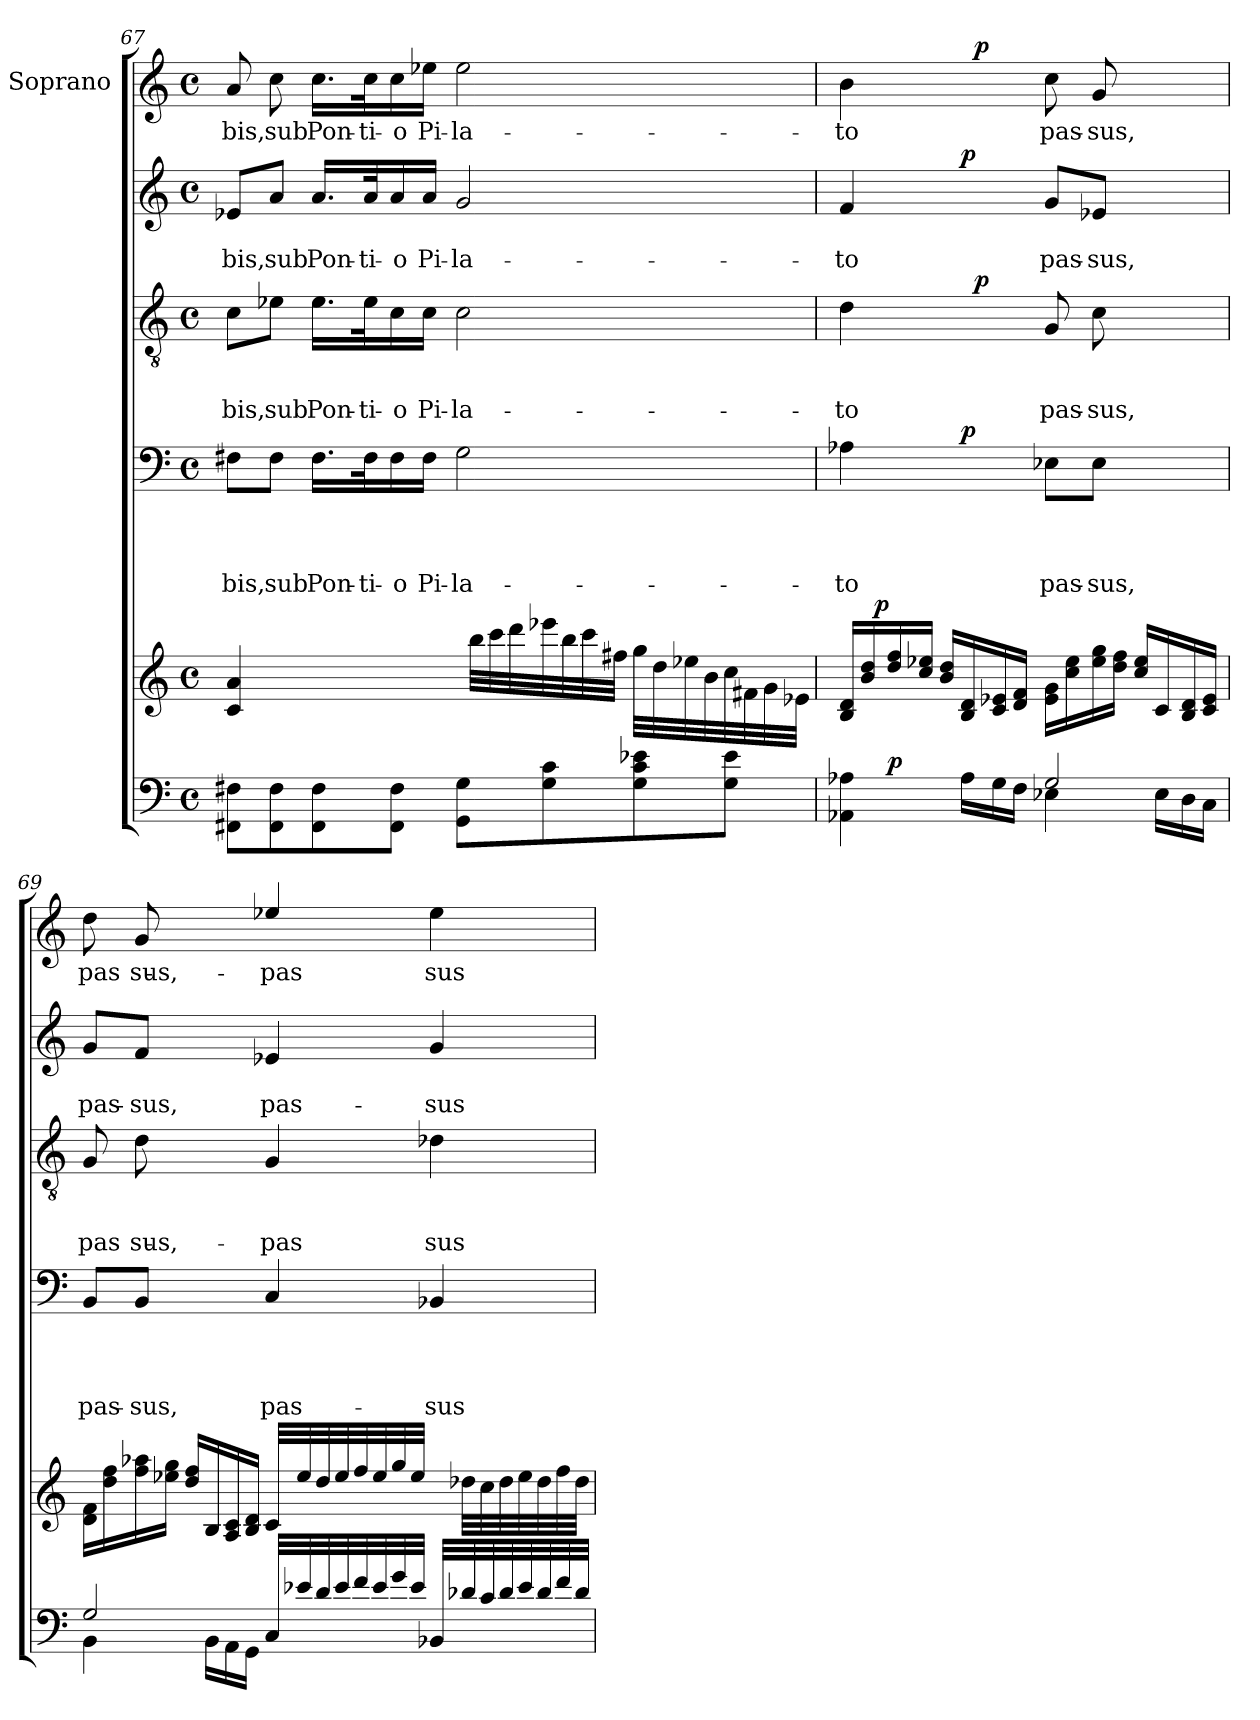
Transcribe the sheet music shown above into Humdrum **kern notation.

**kern	**dynam	**kern	**dynam	**kern	**text	**text	**text	**text	**dynam	**kern	**text	**text	**text	**dynam	**kern	**text	**text	**dynam	**kern	**text	**dynam
*part6	*part6	*part5	*part5	*part4	*part4	*part4	*part4	*part4	*part4	*part3	*part3	*part3	*part3	*part3	*part2	*part2	*part2	*part2	*part1	*part1	*part1
*staff6	*staff6	*staff5	*staff5	*staff4	*staff4	*staff4	*staff4	*staff4	*staff4	*staff3	*staff3	*staff3	*staff3	*staff3	*staff2	*staff2	*staff2	*staff2	*staff1	*staff1	*staff1
*	*	*	*	*	*	*	*	*	*	*	*	*	*	*	*	*	*	*	*I"Soprano	*	*
*clefF4	*	*clefG2	*	*clefF4	*	*	*	*	*	*clefGv2	*	*	*	*	*clefG2	*	*	*	*clefG2	*	*
*k[]	*	*k[]	*	*k[]	*	*	*	*	*	*k[]	*	*	*	*	*k[]	*	*	*	*k[]	*	*
*C:	*	*C:	*	*C:	*	*	*	*	*	*C:	*	*	*	*	*C:	*	*	*	*C:	*	*
*M4/4	*	*M4/4	*	*M4/4	*	*	*	*	*	*M4/4	*	*	*	*	*M4/4	*	*	*	*M4/4	*	*
*met(c)	*	*met(c)	*	*met(c)	*	*	*	*	*	*met(c)	*	*	*	*	*met(c)	*	*	*	*met(c)	*	*
=67	=67	=67	=67	=67	=67	=67	=67	=67	=67	=67	=67	=67	=67	=67	=67	=67	=67	=67	=67	=67	=67
!	!	!	!	!	!	!	!	!LO:LY:b	!	!	!	!	!LO:LY:b	!	!	!	!LO:LY:b	!	!	!LO:LY:b	!
8FF#X\ 8F#X\L	.	4c/ 4a/	.	8F#X\L	.	.	.	-bis,	.	8c\L	.	.	-bis,	.	8e-X/L	.	-bis,	.	8a/	-bis,	.
!	!	!	!	!	!	!	!	!LO:LY:b	!	!	!	!	!LO:LY:b	!	!	!	!LO:LY:b	!	!	!LO:LY:b	!
8FF#\ 8F#\	.	.	.	8F#\J	.	.	.	sub	.	8e-X\J	.	.	sub	.	8a/J	.	sub	.	8cc\	sub	.
!	!	!	!	!	!	!	!	!LO:LY:b	!	!	!	!	!LO:LY:b	!	!	!	!LO:LY:b	!	!	!LO:LY:b	!
8FF#\ 8F#\	.	4ryy	.	16.F#\LL	.	.	.	Pon-	.	16.e-\LL	.	.	Pon-	.	16.a/LL	.	Pon-	.	16.cc\LL	Pon-	.
!	!	!	!	!	!	!	!	!LO:LY:b	!	!	!	!	!LO:LY:b	!	!	!	!LO:LY:b	!	!	!LO:LY:b	!
.	.	.	.	32F#\k	.	.	.	-ti-	.	32e-\k	.	.	-ti-	.	32a/k	.	-ti-	.	32cc\k	-ti-	.
!	!	!	!	!	!	!	!	!LO:LY:b	!	!	!	!	!LO:LY:b	!	!	!	!LO:LY:b	!	!	!LO:LY:b	!
8FF#\ 8F#\J	.	.	.	16F#\	.	.	.	-o	.	16c\	.	.	-o	.	16a/	.	-o	.	16cc\	-o	.
!	!	!	!	!	!	!	!	!LO:LY:b	!	!	!	!	!LO:LY:b	!	!	!	!LO:LY:b	!	!	!LO:LY:b	!
.	.	.	.	16F#\JJ	.	.	.	Pi-	.	16c\JJ	.	.	Pi-	.	16a/JJ	.	Pi-	.	16ee-X\JJ	Pi-	.
!	!	!	!	!	!	!	!	!LO:LY:b	!	!	!	!	!LO:LY:b	!	!	!	!LO:LY:b	!	!	!LO:LY:b	!
8GG\ 8G\L	.	32ryy	.	2G\	.	.	.	-la-	.	2c\	.	.	-la-	.	2g/	.	-la-	.	2ee-\	-la-	.
.	.	32bb\LLL	.	.	.	.	.	.	.	.	.	.	.	.	.	.	.	.	.	.	.
.	.	32ccc\	.	.	.	.	.	.	.	.	.	.	.	.	.	.	.	.	.	.	.
.	.	32ddd\	.	.	.	.	.	.	.	.	.	.	.	.	.	.	.	.	.	.	.
8G\ 8c\	.	32eee-X\	.	.	.	.	.	.	.	.	.	.	.	.	.	.	.	.	.	.	.
.	.	32bb\	.	.	.	.	.	.	.	.	.	.	.	.	.	.	.	.	.	.	.
.	.	32ccc\	.	.	.	.	.	.	.	.	.	.	.	.	.	.	.	.	.	.	.
.	.	32ff#X\JJJ	.	.	.	.	.	.	.	.	.	.	.	.	.	.	.	.	.	.	.
8G\ 8c\ 8e-X\	.	32gg\LLL	.	.	.	.	.	.	.	.	.	.	.	.	.	.	.	.	.	.	.
.	.	32dd\	.	.	.	.	.	.	.	.	.	.	.	.	.	.	.	.	.	.	.
.	.	32ee-X\	.	.	.	.	.	.	.	.	.	.	.	.	.	.	.	.	.	.	.
.	.	32b\	.	.	.	.	.	.	.	.	.	.	.	.	.	.	.	.	.	.	.
8G\ 8e-\J	.	32cc\	.	.	.	.	.	.	.	.	.	.	.	.	.	.	.	.	.	.	.
.	.	32f#X\	.	.	.	.	.	.	.	.	.	.	.	.	.	.	.	.	.	.	.
.	.	32g\	.	.	.	.	.	.	.	.	.	.	.	.	.	.	.	.	.	.	.
.	.	32e-X\JJJ	.	.	.	.	.	.	.	.	.	.	.	.	.	.	.	.	.	.	.
!!LO:LB:g=z
=68	=68	=68	=68	=68	=68	=68	=68	=68	=68	=68	=68	=68	=68	=68	=68	=68	=68	=68	=68	=68	=68
*^	*	*	*	*	*	*	*	*	*	*	*	*	*	*	*	*	*	*	*	*	*
!	!	!	!	!	!	!	!	!	!LO:LY:b	!	!	!	!	!LO:LY:b	!	!	!	!LO:LY:b	!	!	!LO:LY:b	!
*	*^	*	*^	*	*^	*	*	*	*	*	*^	*	*	*	*	*^	*	*	*	*^	*	*
4AA-X\ 4A-X\	2ryy	8ryy	.	16B/ 16d/LL	16.ryy	.	4A-X\	4ryy	.	.	.	-to	.	4d\	4ryy	.	.	-to	.	4f/	4ryy	.	-to	.	4b\	4ryy	-to	.
.	.	.	.	16b/ 16dd/	.	.	.	.	.	.	.	.	.	.	.	.	.	.	.	.	.	.	.	.	.	.	.	.
!	!	!	!	!	!	!LO:DY:a	!	!	!	!	!	!	!	!	!	!	!	!	!	!	!	!	!	!	!	!	!	!
.	.	.	.	.	2ryy	p	.	.	.	.	.	.	.	.	.	.	.	.	.	.	.	.	.	.	.	.	.	.
!	!	!	!LO:DY:a	!	!	!	!	!	!	!	!	!	!	!	!	!	!	!	!	!	!	!	!	!	!	!	!	!
.	.	2..ryy	p	16dd/ 16ff/	.	.	.	.	.	.	.	.	.	.	.	.	.	.	.	.	.	.	.	.	.	.	.	.
.	.	.	.	16cc/ 16ee-X/JJ	.	.	.	.	.	.	.	.	.	.	.	.	.	.	.	.	.	.	.	.	.	.	.	.
16ryy	.	.	.	16b/ 16dd/LL	.	.	4ryy	16ryy	.	.	.	.	.	4ryy	16.ryy	.	.	.	.	4ryy	16ryy	.	.	.	4ryy	16.ryy	.	.
!	!	!	!	!	!	!	!	!	!	!	!	!	!LO:DY:a	!	!	!	!	!	!	!	!	!	!	!LO:DY:a	!	!	!	!
16A-\LL	.	.	.	16B/ 16d/	.	.	.	2ryy	.	.	.	.	p	.	.	.	.	.	.	.	2ryy	.	.	p	.	.	.	.
!	!	!	!	!	!	!	!	!	!	!	!	!	!	!	!	!	!	!	!LO:DY:a	!	!	!	!	!	!	!	!	!LO:DY:a
.	.	.	.	.	.	.	.	.	.	.	.	.	.	.	2ryy	.	.	.	p	.	.	.	.	.	.	2ryy	.	p
16G\	.	.	.	16c/ 16e-X/	.	.	.	.	.	.	.	.	.	.	.	.	.	.	.	.	.	.	.	.	.	.	.	.
16F\JJ	.	.	.	16d/ 16f/JJ	.	.	.	.	.	.	.	.	.	.	.	.	.	.	.	.	.	.	.	.	.	.	.	.
!	!	!	!	!	!	!	!	!	!	!	!	!LO:LY:b	!	!	!	!	!	!LO:LY:b	!	!	!	!	!LO:LY:b	!	!	!	!LO:LY:b	!
2G/	4E-X\	.	.	16e-\ 16g\LL	.	.	8E-X\L	.	.	.	.	pas-	.	8G/	.	.	.	pas-	.	8g/L	.	.	pas-	.	8cc\	.	pas-	.
.	.	.	.	16cc\ 16ee-\	.	.	.	.	.	.	.	.	.	.	.	.	.	.	.	.	.	.	.	.	.	.	.	.
.	.	.	.	.	4ryy	.	.	.	.	.	.	.	.	.	.	.	.	.	.	.	.	.	.	.	.	.	.	.
!	!	!	!	!	!	!	!	!	!	!	!	!LO:LY:b	!	!	!	!	!	!LO:LY:b	!	!	!	!	!LO:LY:b	!	!	!	!LO:LY:b	!
.	.	.	.	16ee-\ 16gg\	.	.	8E-\J	.	.	.	.	-sus,	.	8c\	.	.	.	-sus,	.	8e-X/J	.	.	-sus,	.	8g/	.	-sus,	.
.	.	.	.	16dd\ 16ff\JJ	.	.	.	.	.	.	.	.	.	.	.	.	.	.	.	.	.	.	.	.	.	.	.	.
.	16ryy	.	.	16cc/ 16ee-/LL	.	.	4ryy	.	.	.	.	.	.	4ryy	.	.	.	.	.	4ryy	.	.	.	.	4ryy	.	.	.
.	16E-\LL	.	.	16c/	.	.	.	8.ryy	.	.	.	.	.	.	.	.	.	.	.	.	8.ryy	.	.	.	.	.	.	.
.	.	.	.	.	8ryy	.	.	.	.	.	.	.	.	.	8ryy	.	.	.	.	.	.	.	.	.	.	8ryy	.	.
.	16D\	.	.	16B/ 16d/	.	.	.	.	.	.	.	.	.	.	.	.	.	.	.	.	.	.	.	.	.	.	.	.
.	16C\JJ	.	.	16c/ 16e-/JJ	.	.	.	.	.	.	.	.	.	.	.	.	.	.	.	.	.	.	.	.	.	.	.	.
.	.	.	.	.	32ryy	.	.	.	.	.	.	.	.	.	32ryy	.	.	.	.	.	.	.	.	.	.	32ryy	.	.
*v	*v	*v	*	*	*	*	*v	*v	*	*	*	*	*	*	*	*	*	*	*	*v	*v	*	*	*	*	*	*	*
*	*	*v	*v	*	*	*	*	*	*	*	*	*	*	*	*	*	*	*	*	*	*	*	*	*
!!LO:PB:g=z	!!
=69	=69	=69	=69	=69	=69	=69	=69	=69	=69	=69	=69	=69	=69	=69	=69	=69	=69	=69	=69	=69	=69	=69	=69
*	*	*	*	*	*	*	*	*	*	*	*	*	*	*	*	*	*	*	*	*MM122	*	*	*
*^	*	*^	*	*^	*	*	*	*	*	*	*	*	*	*	*	*^	*	*	*	*	*	*	*
*	*^	*	*	*	*	*	*	*	*	*	*	*	*	*	*	*	*	*	*	*	*	*	*	*	*	*	*
!	!	!	!	!	!	!	!	!	!	!	!	!LO:LY:b	!	!	!	!	!	!LO:LY:b	!	!	!	!	!LO:LY:b	!	!	!	!LO:LY:b	!
*	*v	*v	*	*	*	*	*v	*v	*	*	*	*	*	*	*	*	*	*	*	*v	*v	*	*	*	*	*	*	*
*	*	*	*v	*v	*	*	*	*	*	*	*	*	*	*	*	*	*	*	*	*	*	*	*	*	*
2G/	4BB\	.	16d\ 16f\LL	.	8BB/L	.	.	.	pas-	.	8G/	8ryy	.	.	pas-	.	8g/L	.	pas-	.	8dd\	8ryy	pas-	.
.	.	.	16dd\ 16ff\	.	.	.	.	.	.	.	.	.	.	.	.	.	.	.	.	.	.	.	.	.
!	!	!	!	!	!	!	!	!	!LO:LY:b	!	!	!	!	!	!LO:LY:b	!	!	!	!LO:LY:b	!	!	!	!LO:LY:b	!
.	.	.	16ff\ 16aa-X\	.	8BB/J	.	.	.	-sus,	.	4.ryy	8d\	.	.	-sus,	.	8f/J	.	-sus,	.	4.ryy	8g/	-sus,	.
.	.	.	16ee-X\ 16gg\JJ	.	.	.	.	.	.	.	.	.	.	.	.	.	.	.	.	.	.	.	.	.
.	16ryy	.	16dd/ 16ff/LL	.	4ryy	.	.	.	.	.	.	2ryy	.	.	.	.	4ryy	.	.	.	.	2ryy	.	.
.	16BB\LL	.	16B/	.	.	.	.	.	.	.	.	.	.	.	.	.	.	.	.	.	.	.	.	.
.	16AA\	.	16A/ 16c/	.	.	.	.	.	.	.	.	.	.	.	.	.	.	.	.	.	.	.	.	.
.	16GG\JJ	.	16B/ 16d/JJ	.	.	.	.	.	.	.	.	.	.	.	.	.	.	.	.	.	.	.	.	.
!	!	!	!	!	!	!	!	!	!LO:LY:b	!	!	!	!	!	!LO:LY:b	!	!	!	!LO:LY:b	!	!	!	!LO:LY:b	!
32C/LLL	2ryy	.	32c/LLL	.	4C/	.	.	.	pas-	.	4G/	.	.	.	-pas-	.	4e-X/	.	pas-	.	4ee-X/	.	-pas-	.
32e-X/	.	.	32ee-/	.	.	.	.	.	.	.	.	.	.	.	.	.	.	.	.	.	.	.	.	.
32d/	.	.	32dd/	.	.	.	.	.	.	.	.	.	.	.	.	.	.	.	.	.	.	.	.	.
32e-/	.	.	32ee-/	.	.	.	.	.	.	.	.	.	.	.	.	.	.	.	.	.	.	.	.	.
32f/	.	.	32ff/	.	.	.	.	.	.	.	.	.	.	.	.	.	.	.	.	.	.	.	.	.
32e-/	.	.	32ee-/	.	.	.	.	.	.	.	.	.	.	.	.	.	.	.	.	.	.	.	.	.
32g/	.	.	32gg/	.	.	.	.	.	.	.	.	.	.	.	.	.	.	.	.	.	.	.	.	.
32e-/JJJ	.	.	32ee-/JJJ	.	.	.	.	.	.	.	.	.	.	.	.	.	.	.	.	.	.	.	.	.
!	!	!	!	!	!	!	!	!	!LO:LY:b	!	!	!	!	!	!LO:LY:b	!	!	!	!LO:LY:b	!	!	!	!LO:LY:b	!
32BB-X/LLL	.	.	32ryy	.	4BB-X/	.	.	.	-sus	.	4ryy	4d-X\	.	.	sus	.	4g/	.	-sus	.	4ryy	4ee-\	sus	.
32d-X/	.	.	32dd-X\LLL	.	.	.	.	.	.	.	.	.	.	.	.	.	.	.	.	.	.	.	.	.
32c/	.	.	32cc\	.	.	.	.	.	.	.	.	.	.	.	.	.	.	.	.	.	.	.	.	.
32d-/	.	.	32dd-\	.	.	.	.	.	.	.	.	.	.	.	.	.	.	.	.	.	.	.	.	.
32e-/	.	.	32ee-\	.	.	.	.	.	.	.	.	.	.	.	.	.	.	.	.	.	.	.	.	.
32d-/	.	.	32dd-\	.	.	.	.	.	.	.	.	.	.	.	.	.	.	.	.	.	.	.	.	.
32f/	.	.	32ff\	.	.	.	.	.	.	.	.	.	.	.	.	.	.	.	.	.	.	.	.	.
32d-/JJJ	.	.	32dd-\JJJ	.	.	.	.	.	.	.	.	.	.	.	.	.	.	.	.	.	.	.	.	.
*v	*v	*	*	*	*	*	*	*	*	*	*v	*v	*	*	*	*	*	*	*	*	*v	*v	*	*
=	=	=	=	=	=	=	=	=	=	=	=	=	=	=	=	=	=	=	=	=	=
*-	*-	*-	*-	*-	*-	*-	*-	*-	*-	*-	*-	*-	*-	*-	*-	*-	*-	*-	*-	*-	*-
